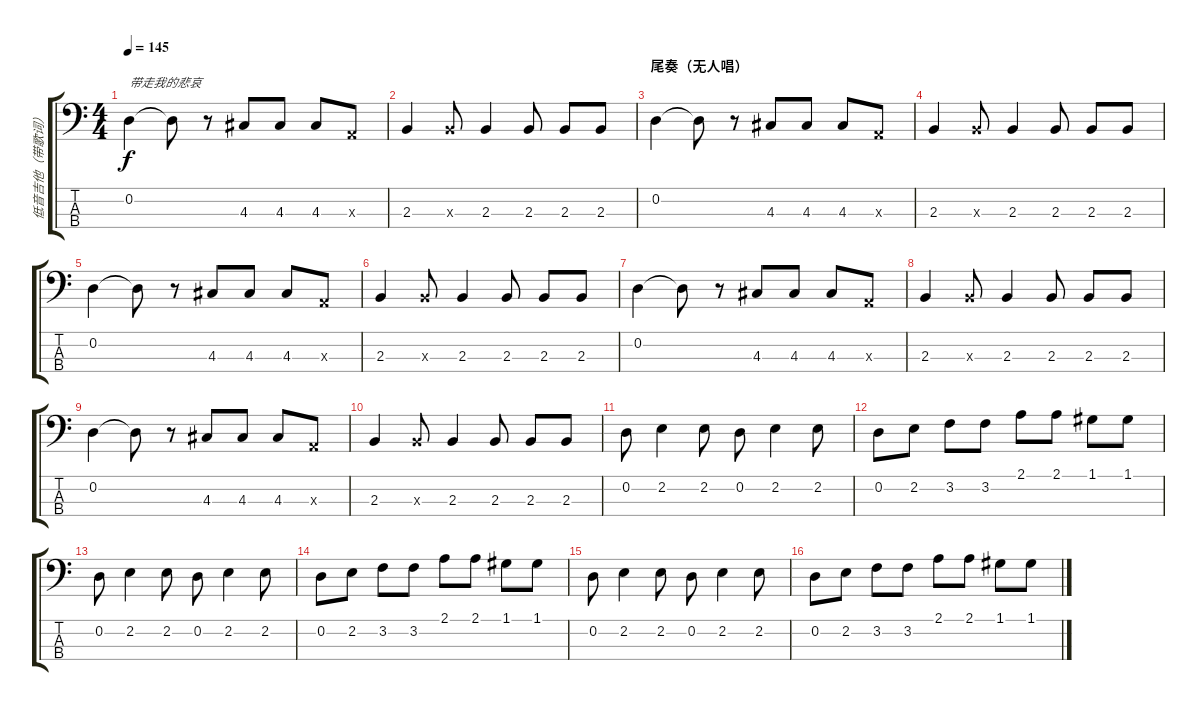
\track ("低音吉他（带歌词）" "低音吉他（带歌词）") {instrument electricbassfinger}
\staff {score tabs}
\tuning (G2 D2 A1 E1) {hide}
\ts (4 4)
\tempo 145
\clef f4
\ks c
0.2.4{txt "带走我的悲哀" dy f} 0.2{t}.8 r.8 4.3.8 4.3.8 4.3.8 0.3{x}.8 |
2.3.4 2.3{x}.8 2.3.4 2.3.8 2.3.8 2.3.8 |
\section ("" "尾奏（无人唱）")
0.2.4 0.2{t}.8 r.8 4.3.8 4.3.8 4.3.8 0.3{x}.8 |
2.3.4 2.3{x}.8 2.3.4 2.3.8 2.3.8 2.3.8 |
0.2.4 0.2{t}.8 r.8 4.3.8 4.3.8 4.3.8 0.3{x}.8 |
2.3.4 2.3{x}.8 2.3.4 2.3.8 2.3.8 2.3.8 |
0.2.4 0.2{t}.8 r.8 4.3.8 4.3.8 4.3.8 0.3{x}.8 |
2.3.4 2.3{x}.8 2.3.4 2.3.8 2.3.8 2.3.8 |
0.2.4 0.2{t}.8 r.8 4.3.8 4.3.8 4.3.8 0.3{x}.8 |
2.3.4 2.3{x}.8 2.3.4 2.3.8 2.3.8 2.3.8 |
0.2.8 2.2.4 2.2.8 0.2.8 2.2.4 2.2.8 |
0.2.8 2.2.8 3.2.8 3.2.8 2.1.8 2.1.8 1.1.8 1.1.8 |
0.2.8 2.2.4 2.2.8 0.2.8 2.2.4 2.2.8 |
0.2.8 2.2.8 3.2.8 3.2.8 2.1.8 2.1.8 1.1.8 1.1.8 |
0.2.8 2.2.4 2.2.8 0.2.8 2.2.4 2.2.8 |
0.2.8 2.2.8 3.2.8 3.2.8 2.1.8 2.1.8 1.1.8 1.1.8
